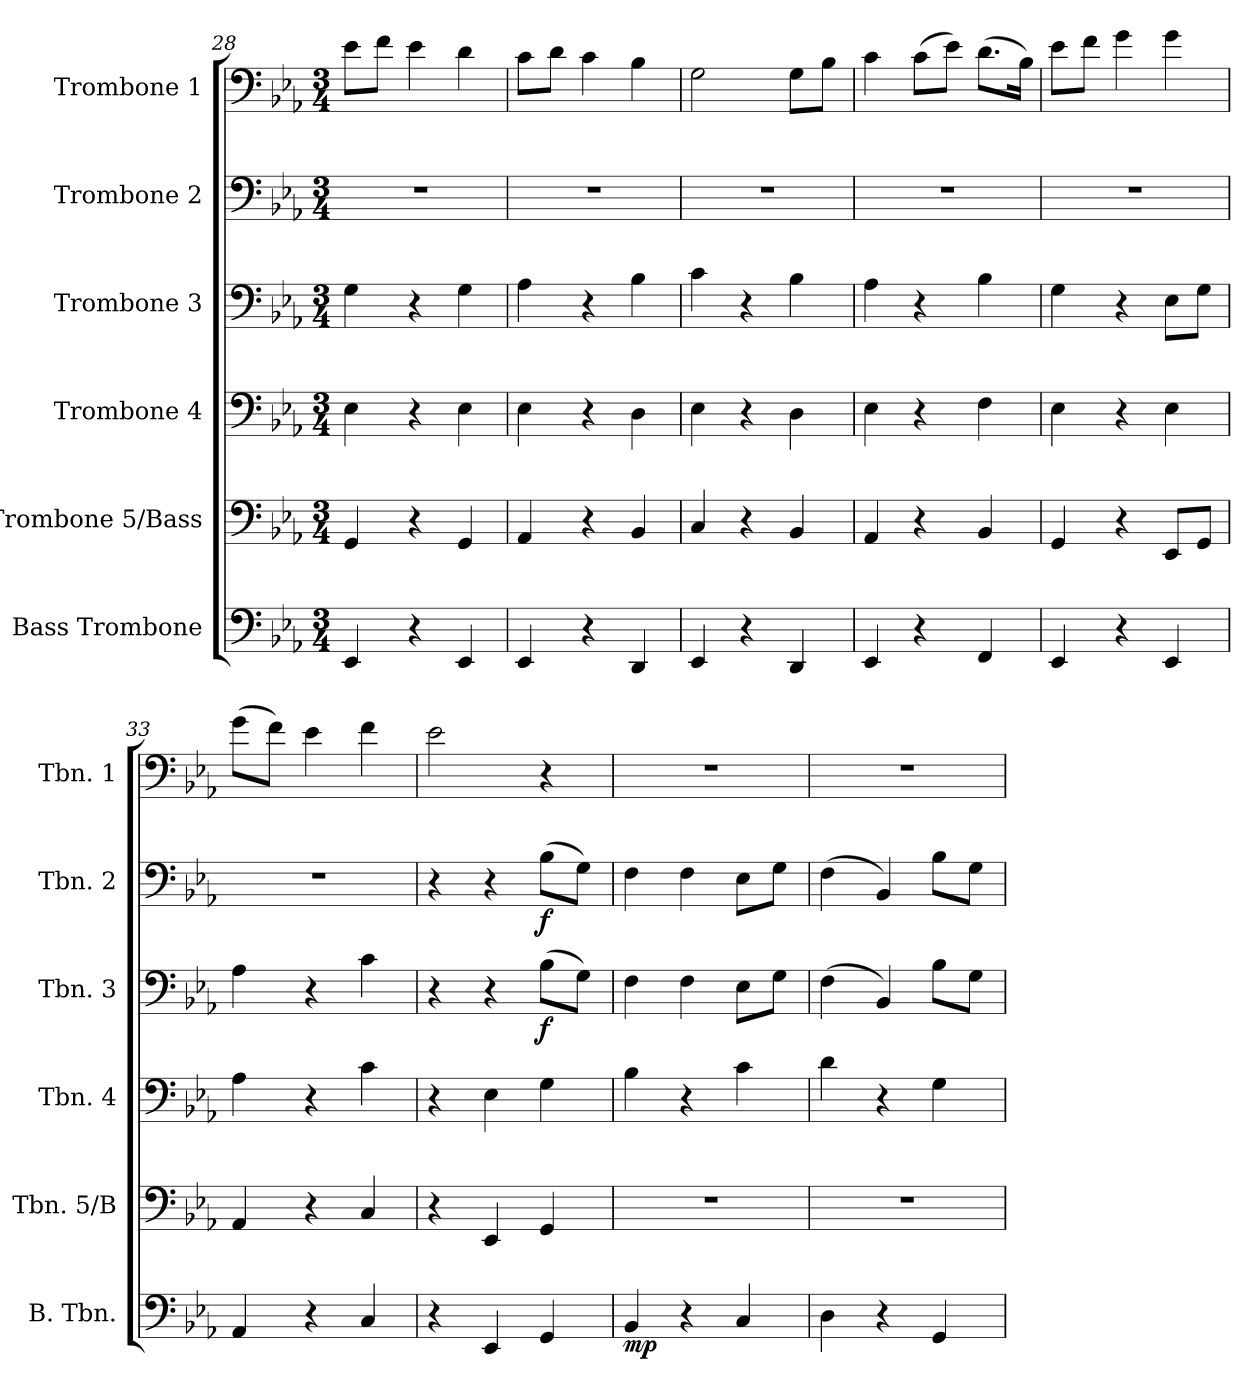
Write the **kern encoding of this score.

**kern	**dynam	**kern	**kern	**kern	**dynam	**kern	**dynam	**kern
*part6	*part6	*part5	*part4	*part3	*part3	*part2	*part2	*part1
*staff6	*staff6	*staff5	*staff4	*staff3	*staff3	*staff2	*staff2	*staff1
*I"Bass Trombone	*	*I"Trombone 5/Bass	*I"Trombone 4	*I"Trombone 3	*	*I"Trombone 2	*	*I"Trombone 1
*I'B. Tbn.	*	*I'Tbn. 5/B	*I'Tbn. 4	*I'Tbn. 3	*	*I'Tbn. 2	*	*I'Tbn. 1
*clefF4	*	*clefF4	*clefF4	*clefF4	*	*clefF4	*	*clefF4
*k[b-e-a-]	*	*k[b-e-a-]	*k[b-e-a-]	*k[b-e-a-]	*	*k[b-e-a-]	*	*k[b-e-a-]
*M3/4	*	*M3/4	*M3/4	*M3/4	*	*M3/4	*	*M3/4
=28	=28	=28	=28	=28	=28	=28	=28	=28
4EE-/	.	4GG/	4E-\	4G\	.	2.r	.	8e-\L
.	.	.	.	.	.	.	.	8f\J
4r	.	4r	4r	4r	.	.	.	4e-\
4EE-/	.	4GG/	4E-\	4G\	.	.	.	4d\
=29	=29	=29	=29	=29	=29	=29	=29	=29
4EE-/	.	4AA-/	4E-\	4A-\	.	2.r	.	8c\L
.	.	.	.	.	.	.	.	8d\J
4r	.	4r	4r	4r	.	.	.	4c\
4DD/	.	4BB-/	4D\	4B-\	.	.	.	4B-\
=30	=30	=30	=30	=30	=30	=30	=30	=30
4EE-/	.	4C/	4E-\	4c\	.	2.r	.	2G\
4r	.	4r	4r	4r	.	.	.	.
4DD/	.	4BB-/	4D\	4B-\	.	.	.	8G\L
.	.	.	.	.	.	.	.	8B-\J
!!LO:LB:g=z
=31	=31	=31	=31	=31	=31	=31	=31	=31
4EE-/	.	4AA-/	4E-\	4A-\	.	2.r	.	4c\
4r	.	4r	4r	4r	.	.	.	(8c\L
.	.	.	.	.	.	.	.	8e-\J)
4FF/	.	4BB-/	4F\	4B-\	.	.	.	(8.d\L
.	.	.	.	.	.	.	.	16B-\Jk)
=32	=32	=32	=32	=32	=32	=32	=32	=32
4EE-/	.	4GG/	4E-\	4G\	.	2.r	.	8e-\L
.	.	.	.	.	.	.	.	8f\J
4r	.	4r	4r	4r	.	.	.	4g\
4EE-/	.	8EE-/L	4E-\	8E-\L	.	.	.	4g\
.	.	8GG/J	.	8G\J	.	.	.	.
=33	=33	=33	=33	=33	=33	=33	=33	=33
4AA-/	.	4AA-/	4A-\	4A-\	.	2.r	.	(8g\L
.	.	.	.	.	.	.	.	8f\J)
4r	.	4r	4r	4r	.	.	.	4e-\
4C/	.	4C/	4c\	4c\	.	.	.	4f\
=34	=34	=34	=34	=34	=34	=34	=34	=34
4r	.	4r	4r	4r	.	4r	.	2e-\
4EE-/	.	4EE-/	4E-\	4r	.	4r	.	.
!	!	!	!	!	!LO:DY:b	!	!LO:DY:b	!
4GG/	.	4GG/	4G\	(8B-\L	f	(8B-\L	f	4r
.	.	.	.	8G\J)	.	8G\J)	.	.
=35	=35	=35	=35	=35	=35	=35	=35	=35
!	!LO:DY:b	!	!	!	!	!	!	!
4BB-/	mp	2.r	4B-\	4F\	.	4F\	.	2.r
4r	.	.	4r	4F\	.	4F\	.	.
4C/	.	.	4c\	8E-\L	.	8E-\L	.	.
.	.	.	.	8G\J	.	8G\J	.	.
=36	=36	=36	=36	=36	=36	=36	=36	=36
4D\	.	2.r	4d\	(4F\	.	(4F\	.	2.r
4r	.	.	4r	4BB-/)	.	4BB-/)	.	.
4GG/	.	.	4G\	8B-\L	.	8B-\L	.	.
.	.	.	.	8G\J	.	8G\J	.	.
=	=	=	=	=	=	=	=	=
*-	*-	*-	*-	*-	*-	*-	*-	*-
